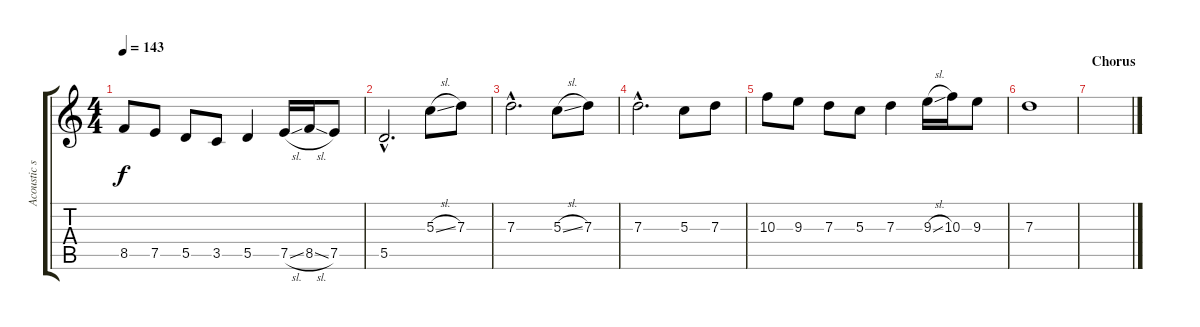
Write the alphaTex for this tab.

\track ("Acoustic solo" "Acoustic s") {instrument acousticguitarsteel}
\staff {score tabs}
\tuning (E4 B3 G3 D3 A2 E2) {hide}
\ts (4 4)
\tempo 143
\clef g2
\ks c
8.5.8{dy f} 7.5.8 5.5.8 3.5.8 5.5.4 7.5{sl}.16 8.5{sl}.16 7.5.8 |
5.5{hac}.2{d} 5.3{sl}.8 7.3.8 |
7.3{hac}.2{d} 5.3{sl}.8 7.3.8 |
7.3{hac}.2{d} 5.3.8 7.3.8 |
10.3.8 9.3.8 7.3.8 5.3.8 7.3.4 9.3{sl}.16 10.3.16 9.3.8 |
7.3.1 |
\section ("" "Chorus")
